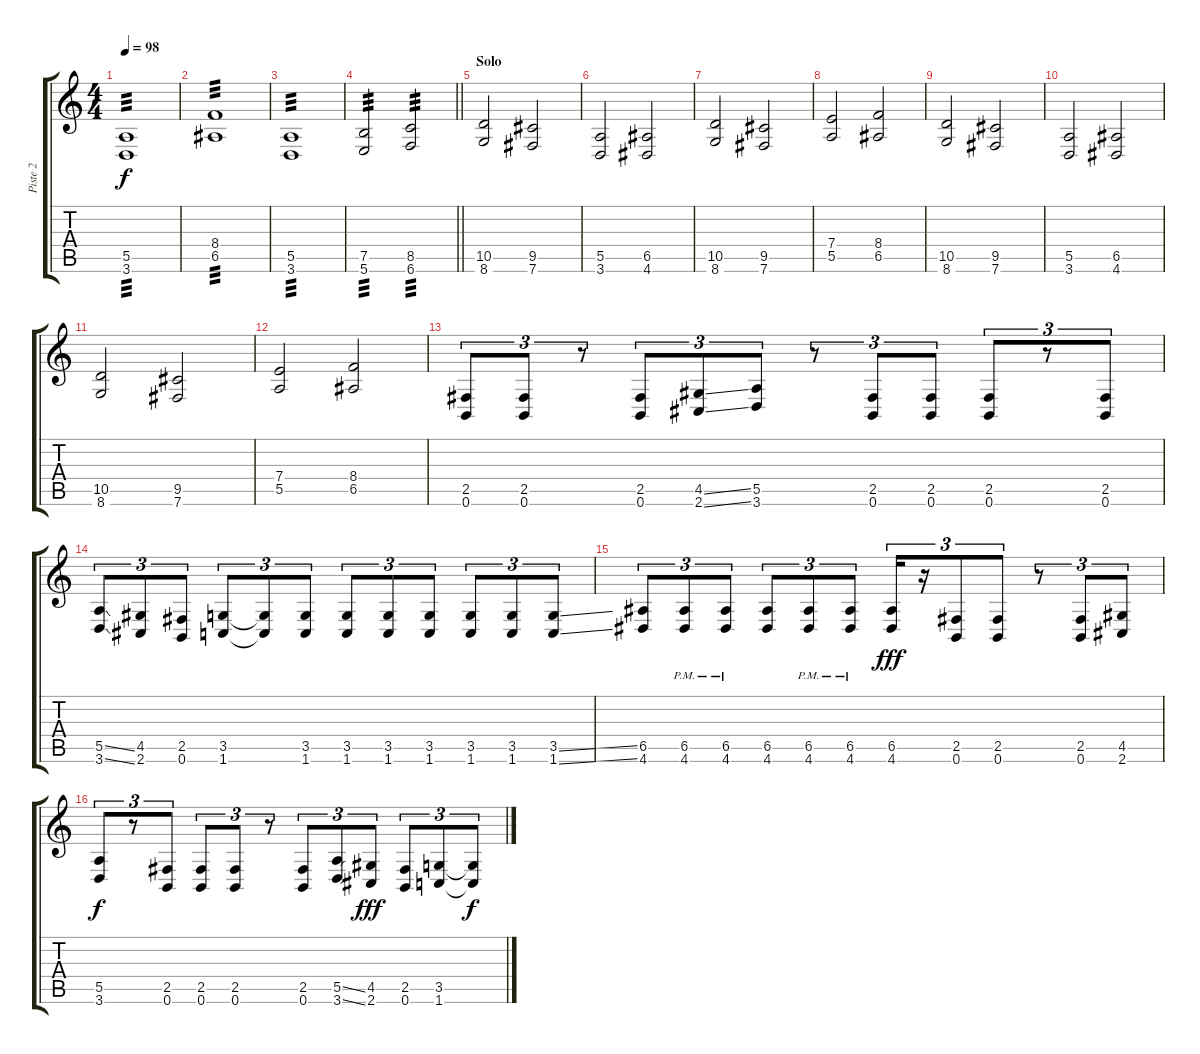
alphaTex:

\track ("Piste 2" "Piste 2") {instrument distortionguitar}
\staff {score tabs}
\tuning (B3 Gb3 D3 A2 E2 B1) {hide}
\ts (4 4)
\tempo 98
\clef g2
\ks c
(5.5 3.6).1{tp 3 dy f} |
(8.4 6.5).1{tp 3} |
(5.5 3.6).1{tp 3} |
\barLineRight lightlight
(7.5 5.6).2{tp 3} (8.5 6.6).2{tp 3} |
\section ("" "Solo")
(10.5 8.6).2 (9.5 7.6).2 |
(5.5 3.6).2 (6.5 4.6).2 |
(10.5 8.6).2 (9.5 7.6).2 |
(7.4 5.5).2 (8.4 6.5).2 |
(10.5 8.6).2 (9.5 7.6).2 |
(5.5 3.6).2 (6.5 4.6).2 |
(10.5 8.6).2 (9.5 7.6).2 |
(7.4 5.5).2 (8.4 6.5).2 |
(2.5 0.6).8{tu (3 2)} (2.5 0.6).8{tu (3 2)} r.8{tu (3 2)} (2.5 0.6).8{tu (3 2)} (4.5{ss} 2.6{ss}).8{tu (3 2)} (5.5 3.6).8{tu (3 2)} r.8{tu (3 2)} (2.5 0.6).8{tu (3 2)} (2.5 0.6).8{tu (3 2)} (2.5 0.6).8{tu (3 2)} r.8{tu (3 2)} (2.5 0.6).8{tu (3 2)} |
(5.5{ss} 3.6{ss}).8{tu (3 2)} (4.5 2.6).8{tu (3 2)} (2.5 0.6).8{tu (3 2)} (3.5 1.6).8{tu (3 2)} (3.5{t} 1.6{t}).8{tu (3 2)} (3.5 1.6).8{tu (3 2)} (3.5 1.6).8{tu (3 2)} (3.5 1.6).8{tu (3 2)} (3.5 1.6).8{tu (3 2)} (3.5 1.6).8{tu (3 2)} (3.5 1.6).8{tu (3 2)} (3.5{ss} 1.6{ss}).8{tu (3 2)} |
(6.5 4.6).8{tu (3 2)} (6.5{pm} 4.6{pm}).8{tu (3 2)} (6.5{pm} 4.6{pm}).8{tu (3 2)} (6.5 4.6).8{tu (3 2)} (6.5{pm} 4.6{pm}).8{tu (3 2)} (6.5{pm} 4.6{pm}).8{tu (3 2)} (6.5 4.6).16{tu (3 2) dy fff} r.16{tu (3 2)} (2.5 0.6).8{tu (3 2)} (2.5 0.6).8{tu (3 2)} r.8{tu (3 2)} (2.5 0.6).8{tu (3 2)} (4.5 2.6).8{tu (3 2)} |
(5.5 3.6).8{tu (3 2) dy f} r.8{tu (3 2)} (2.5 0.6).8{tu (3 2)} (2.5 0.6).8{tu (3 2)} (2.5 0.6).8{tu (3 2)} r.8{tu (3 2)} (2.5 0.6).8{tu (3 2)} (5.5{ss} 3.6{ss}).8{tu (3 2)} (4.5 2.6).8{tu (3 2) dy fff} (2.5 0.6).8{tu (3 2)} (3.5 1.6).8{tu (3 2)} (3.5{t} 1.6{t}).8{tu (3 2) dy f}
